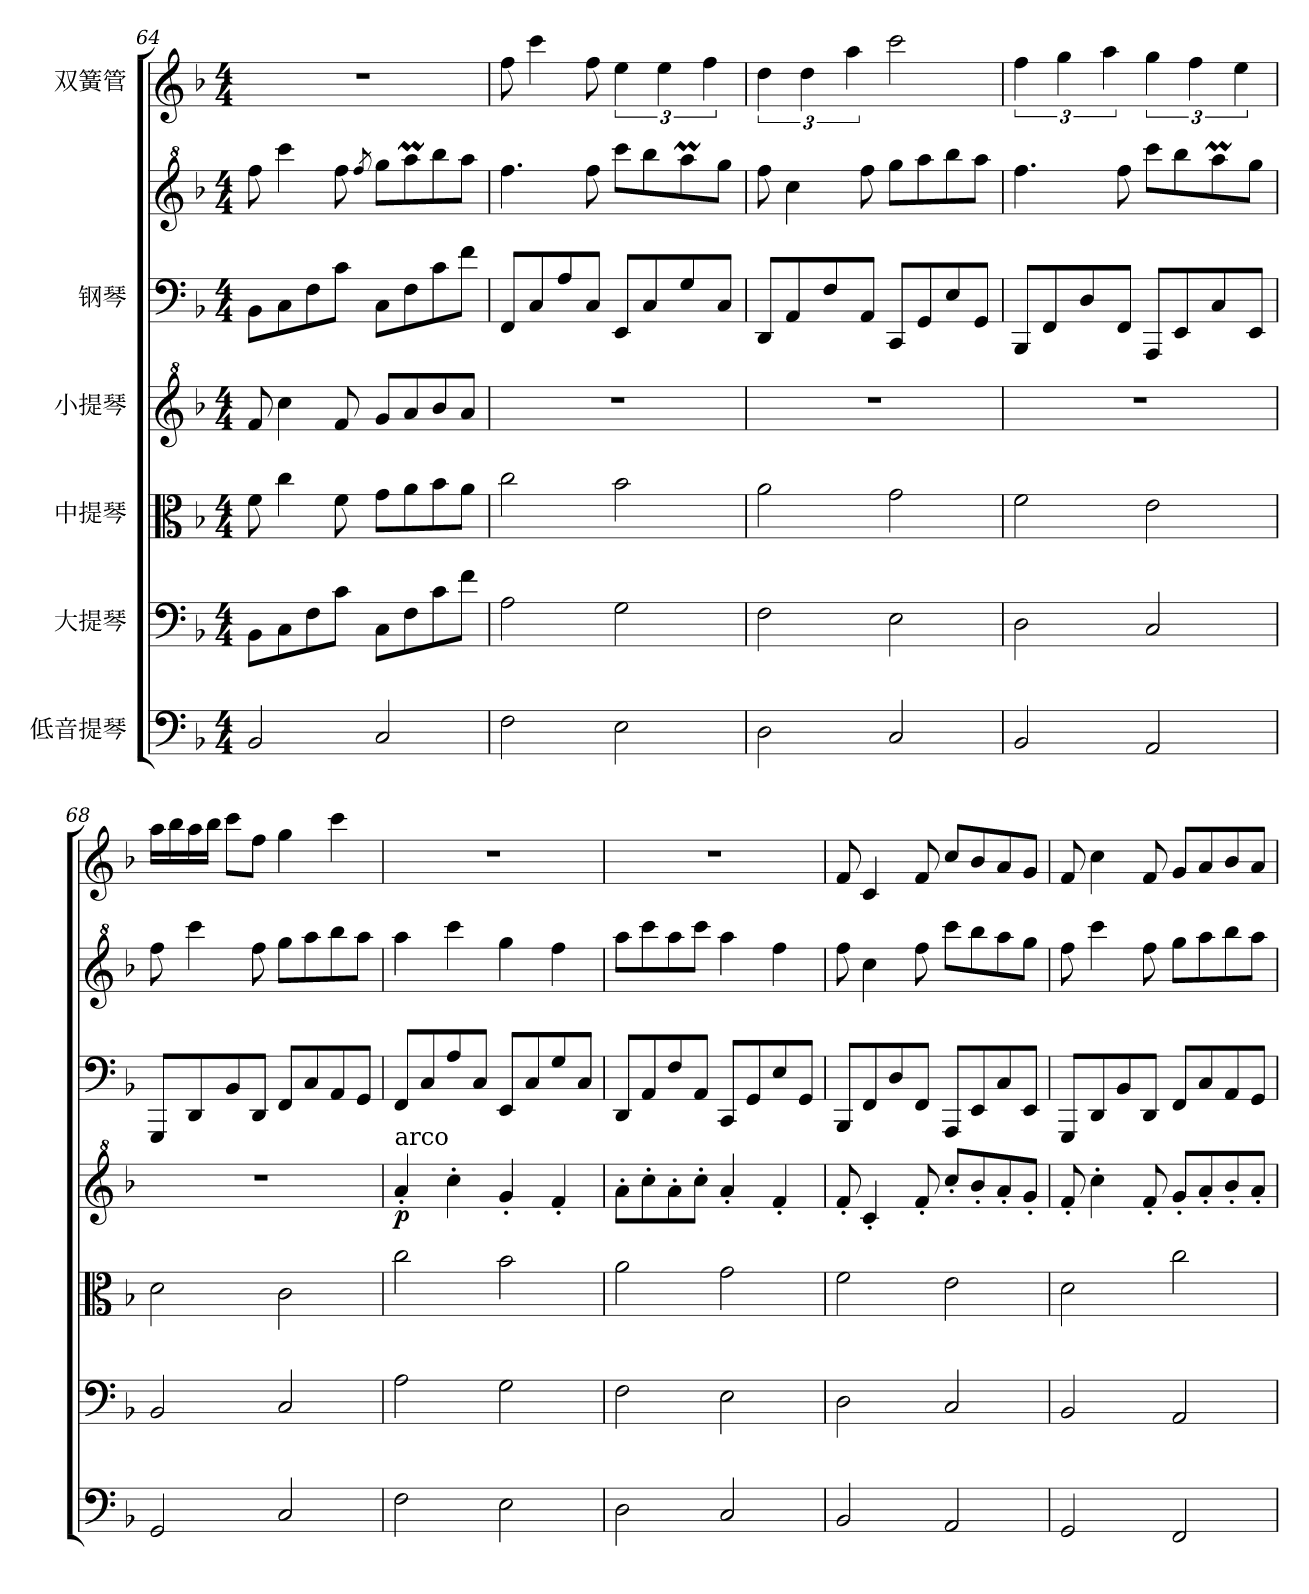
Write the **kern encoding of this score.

**kern	**kern	**kern	**kern	**dynam	**kern	**kern	**kern
*part6	*part5	*part4	*part3	*part3	*part2	*part2	*part1
*staff7	*staff6	*staff5	*staff4	*staff4	*staff3	*staff2	*staff1
*I"低音提琴	*I"大提琴	*I"中提琴	*I"小提琴	*	*I"钢琴	*	*I"双簧管
!!LO:PB:g=z
*clefF4	*clefF4	*clefC3	*clefG^2	*	*clefF4	*clefG^2	*clefG2
*ITrd7c12	*	*	*	*	*	*	*
*k[b-]	*k[b-]	*k[b-]	*k[b-]	*	*k[b-]	*k[b-]	*k[b-]
*M4/4	*M4/4	*M4/4	*M4/4	*	*M4/4	*M4/4	*M4/4
=64	=64	=64	=64	=64	=64	=64	=64
2BBB-/	8BB-\L	8f\	8ff/	.	8BB-\L	8fff\	1r
.	8C\	4cc\	4ccc\	.	8C\	4cccc\	.
.	8F\	.	.	.	8F\	.	.
.	8c\J	8f\	8ff/	.	8c\J	8fff\	.
.	.	.	.	.	.	8qfff/	.
2CC/	8C\L	8g\L	8gg/L	.	8C\L	8ggg\L	.
.	8F\	8a\	8aa/	.	8F\	8aaam\	.
.	8c\	8b-\	8bb-/	.	8c\	8bbb-\	.
.	8f\J	8a\J	8aa/J	.	8f\J	8aaa\J	.
=65	=65	=65	=65	=65	=65	=65	=65
2FF\	2A\	2cc\	1r	.	8FF/L	4.fff\	8ff\
.	.	.	.	.	8C/	.	4ccc\
.	.	.	.	.	8A/	.	.
.	.	.	.	.	8C/J	8fff\	8ff\
2EE\	2G\	2b-\	.	.	8EE/L	8cccc\L	6ee\
.	.	.	.	.	8C/	8bbb-\	.
.	.	.	.	.	.	.	6ee\
.	.	.	.	.	8G/	8aaam\	.
.	.	.	.	.	.	.	6ff\
.	.	.	.	.	8C/J	8ggg\J	.
=66	=66	=66	=66	=66	=66	=66	=66
2DD\	2F\	2a\	1r	.	8DD/L	8fff\	6dd\
.	.	.	.	.	8AA/	4ccc\	.
.	.	.	.	.	.	.	6dd\
.	.	.	.	.	8F/	.	.
.	.	.	.	.	.	.	6aa\
.	.	.	.	.	8AA/J	8fff\	.
2CC/	2E\	2g\	.	.	8CC/L	8ggg\L	2ccc\
.	.	.	.	.	8GG/	8aaa\	.
.	.	.	.	.	8E/	8bbb-\	.
.	.	.	.	.	8GG/J	8aaa\J	.
=67	=67	=67	=67	=67	=67	=67	=67
2BBB-/	2D\	2f\	1r	.	8BBB-/L	4.fff\	6ff\
.	.	.	.	.	8FF/	.	.
.	.	.	.	.	.	.	6gg\
.	.	.	.	.	8D/	.	.
.	.	.	.	.	.	.	6aa\
.	.	.	.	.	8FF/J	8fff\	.
2AAA/	2C/	2e\	.	.	8AAA/L	8cccc\L	6gg\
.	.	.	.	.	8EE/	8bbb-\	.
.	.	.	.	.	.	.	6ff\
.	.	.	.	.	8C/	8aaam\	.
.	.	.	.	.	.	.	6ee\
.	.	.	.	.	8EE/J	8ggg\J	.
!!LO:LB:g=z
=68	=68	=68	=68	=68	=68	=68	=68
2GGG/	2BB-/	2d\	1r	.	8GGG/L	8fff\	16aa\LL
.	.	.	.	.	.	.	16bb-\
.	.	.	.	.	8DD/	4cccc\	16aa\
.	.	.	.	.	.	.	16bb-\JJ
.	.	.	.	.	8BB-/	.	8ccc\L
.	.	.	.	.	8DD/J	8fff\	8ff\J
2CC/	2C/	2c\	.	.	8FF/L	8ggg\L	4gg\
.	.	.	.	.	8C/	8aaa\	.
.	.	.	.	.	8AA/	8bbb-\	4ccc\
.	.	.	.	.	8GG/J	8aaa\J	.
=69	=69	=69	=69	=69	=69	=69	=69
!	!	!	!LO:TX:a:t=arco	!	!	!	!
!	!	!	!	!LO:DY:b	!	!	!
2FF\	2A\	2cc\	4aa'/	p	8FF/L	4aaa\	1r
.	.	.	.	.	8C/	.	.
.	.	.	4ccc'\	.	8A/	4cccc\	.
.	.	.	.	.	8C/J	.	.
2EE\	2G\	2b-\	4gg'/	.	8EE/L	4ggg\	.
.	.	.	.	.	8C/	.	.
.	.	.	4ff'/	.	8G/	4fff\	.
.	.	.	.	.	8C/J	.	.
=70	=70	=70	=70	=70	=70	=70	=70
2DD\	2F\	2a\	8aa'\L	.	8DD/L	8aaa\L	1r
.	.	.	8ccc'\	.	8AA/	8cccc\	.
.	.	.	8aa'\	.	8F/	8aaa\	.
.	.	.	8ccc'\J	.	8AA/J	8cccc\J	.
2CC/	2E\	2g\	4aa'/	.	8CC/L	4aaa\	.
.	.	.	.	.	8GG/	.	.
.	.	.	4ff'/	.	8E/	4fff\	.
.	.	.	.	.	8GG/J	.	.
=71	=71	=71	=71	=71	=71	=71	=71
2BBB-/	2D\	2f\	8ff'/	.	8BBB-/L	8fff\	8f/
.	.	.	4cc'/	.	8FF/	4ccc\	4c/
.	.	.	.	.	8D/	.	.
.	.	.	8ff'/	.	8FF/J	8fff\	8f/
2AAA/	2C/	2e\	8ccc'/L	.	8AAA/L	8cccc\L	8cc/L
.	.	.	8bb-'/	.	8EE/	8bbb-\	8b-/
.	.	.	8aa'/	.	8C/	8aaa\	8a/
.	.	.	8gg'/J	.	8EE/J	8ggg\J	8g/J
!!LO:PB:g=z
=72	=72	=72	=72	=72	=72	=72	=72
2GGG/	2BB-/	2d\	8ff'/	.	8GGG/L	8fff\	8f/
.	.	.	4ccc'\	.	8DD/	4cccc\	4cc\
.	.	.	.	.	8BB-/	.	.
.	.	.	8ff'/	.	8DD/J	8fff\	8f/
2FFF/	2AA/	2cc\	8gg'/L	.	8FF/L	8ggg\L	8g/L
.	.	.	8aa'/	.	8C/	8aaa\	8a/
.	.	.	8bb-'/	.	8AA/	8bbb-\	8b-/
.	.	.	8aa'/J	.	8GG/J	8aaa\J	8a/J
=	=	=	=	=	=	=	=
*-	*-	*-	*-	*-	*-	*-	*-
